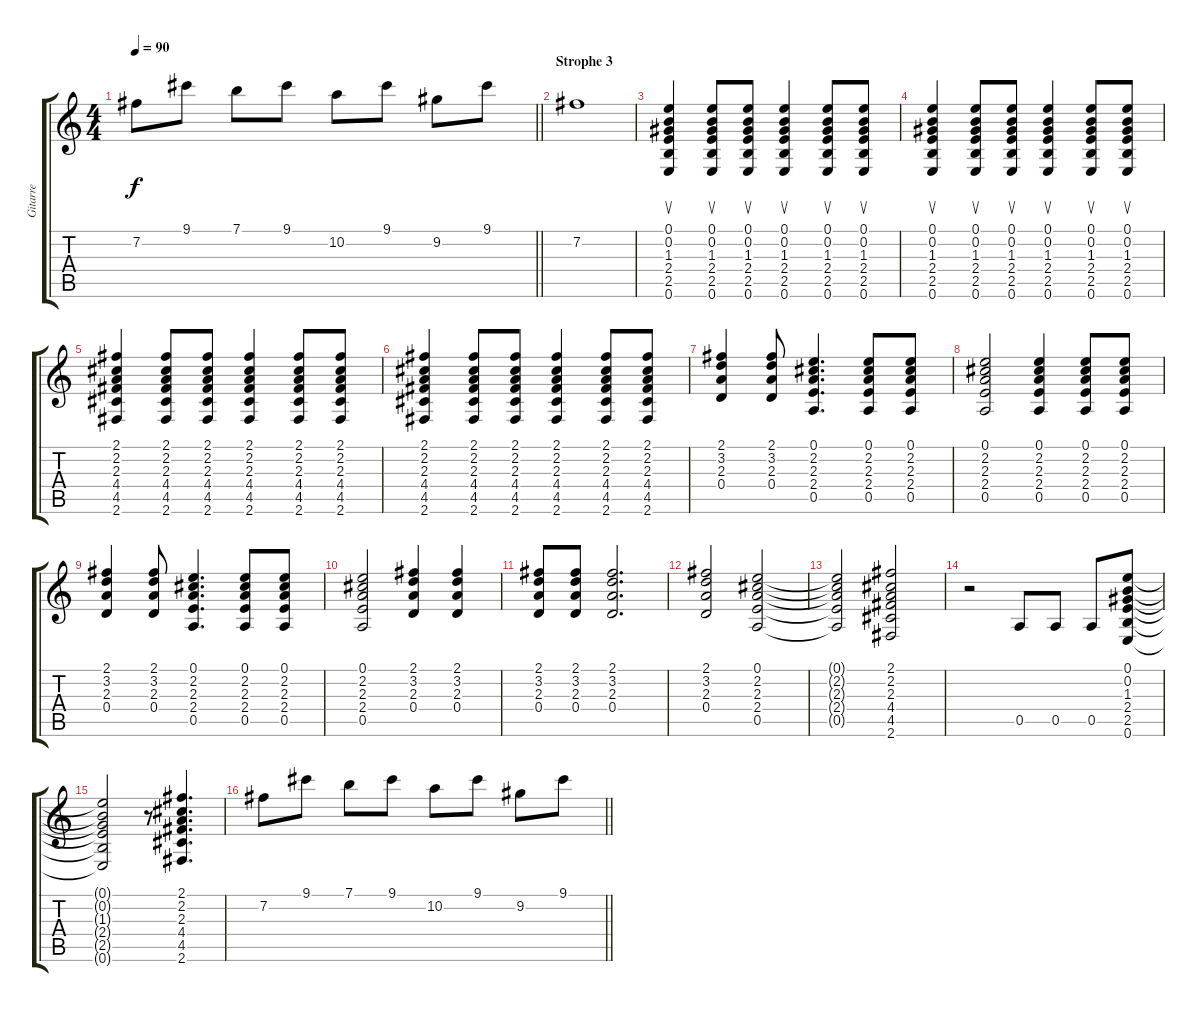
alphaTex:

\track ("Gitarre" "Gitarre") {instrument acousticguitarsteel}
\staff {score tabs}
\tuning (E4 B3 G3 D3 A2 E2) {hide}
\ts (4 4)
\tempo 90
\clef g2
\barLineRight lightlight
\ks c
7.2.8{dy f} 9.1.8 7.1.8 9.1.8 10.2.8 9.1.8 9.2.8 9.1.8 |
\section ("" "Strophe 3")
7.2.1 |
(0.1 0.2 1.3 2.4 2.5 0.6).4{su} (0.1 0.2 1.3 2.4 2.5 0.6).8{su} (0.1 0.2 1.3 2.4 2.5 0.6).8{su} (0.1 0.2 1.3 2.4 2.5 0.6).4{su} (0.1 0.2 1.3 2.4 2.5 0.6).8{su} (0.1 0.2 1.3 2.4 2.5 0.6).8{su} |
(0.1 0.2 1.3 2.4 2.5 0.6).4{su} (0.1 0.2 1.3 2.4 2.5 0.6).8{su} (0.1 0.2 1.3 2.4 2.5 0.6).8{su} (0.1 0.2 1.3 2.4 2.5 0.6).4{su} (0.1 0.2 1.3 2.4 2.5 0.6).8{su} (0.1 0.2 1.3 2.4 2.5 0.6).8{su} |
(2.1 2.2 2.3 4.4 4.5 2.6).4 (2.1 2.2 2.3 4.4 4.5 2.6).8 (2.1 2.2 2.3 4.4 4.5 2.6).8 (2.1 2.2 2.3 4.4 4.5 2.6).4 (2.1 2.2 2.3 4.4 4.5 2.6).8 (2.1 2.2 2.3 4.4 4.5 2.6).8 |
(2.1 2.2 2.3 4.4 4.5 2.6).4 (2.1 2.2 2.3 4.4 4.5 2.6).8 (2.1 2.2 2.3 4.4 4.5 2.6).8 (2.1 2.2 2.3 4.4 4.5 2.6).4 (2.1 2.2 2.3 4.4 4.5 2.6).8 (2.1 2.2 2.3 4.4 4.5 2.6).8 |
(2.1 3.2 2.3 0.4).4 (2.1 3.2 2.3 0.4).8 (0.1 2.2 2.3 2.4 0.5).4{d} (0.1 2.2 2.3 2.4 0.5).8 (0.1 2.2 2.3 2.4 0.5).8 |
(0.1 2.2 2.3 2.4 0.5).2 (0.1 2.2 2.3 2.4 0.5).4 (0.1 2.2 2.3 2.4 0.5).8 (0.1 2.2 2.3 2.4 0.5).8 |
(2.1 3.2 2.3 0.4).4 (2.1 3.2 2.3 0.4).8 (0.1 2.2 2.3 2.4 0.5).4{d} (0.1 2.2 2.3 2.4 0.5).8 (0.1 2.2 2.3 2.4 0.5).8 |
(0.1 2.2 2.3 2.4 0.5).2 (2.1 3.2 2.3 0.4).4 (2.1 3.2 2.3 0.4).4 |
(2.1 3.2 2.3 0.4).8 (2.1 3.2 2.3 0.4).8 (2.1 3.2 2.3 0.4).2{d} |
(2.1 3.2 2.3 0.4).2 (0.1 2.2 2.3 2.4 0.5).2 |
(0.1{t} 2.2{t} 2.3{t} 2.4{t} 0.5{t}).2 (2.1 2.2 2.3 4.4 4.5 2.6).2 |
r.2 0.5.8 0.5.8 0.5.8 (0.1 0.2 1.3 2.4 2.5 0.6).8 |
(0.1{t} 0.2{t} 1.3{t} 2.4{t} 2.5{t} 0.6{t}).2 r.8 (2.1 2.2 2.3 4.4 4.5 2.6).4{d} |
\barLineRight lightlight
7.2.8 9.1.8 7.1.8 9.1.8 10.2.8 9.1.8 9.2.8 9.1.8
